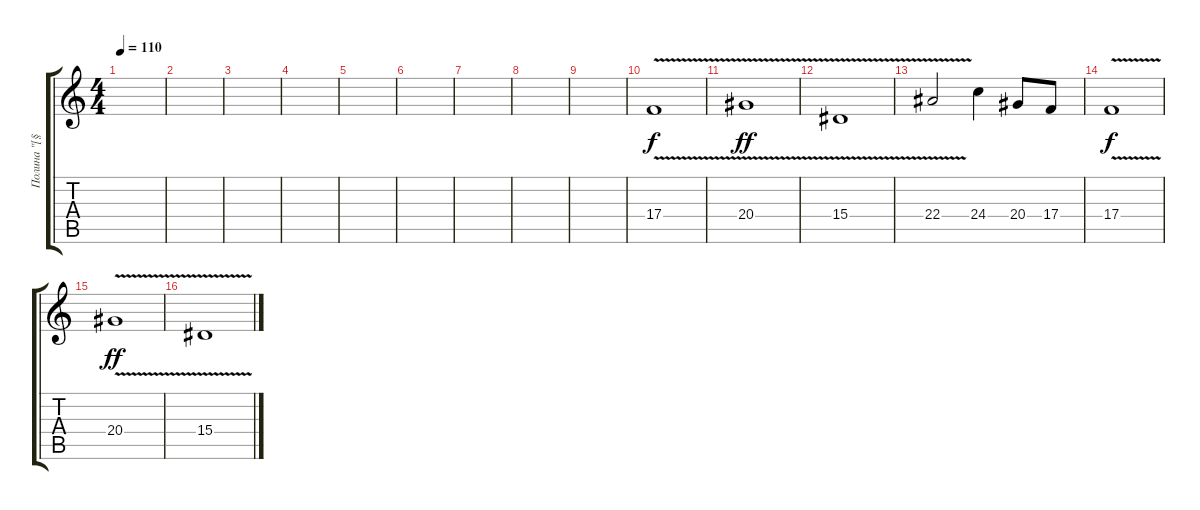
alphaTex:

\track ("Полина \"[§Lилит§] Кулакова" "Полина \"[§") {instrument tremolostrings}
\staff {score tabs}
\tuning (D4 A3 F3 C3 G2 C2) {hide}
\ts (4 4)
\tempo 110
\clef g2
\ks c
|
|
|
|
|
|
|
|
|
17.4{v}.1{dy f} |
20.4{v}.1{dy ff} |
15.4{v}.1 |
22.4{v}.2 24.4.4 20.4.8 17.4.8 |
17.4{v}.1{dy f} |
20.4{v}.1{dy ff} |
15.4{v}.1
